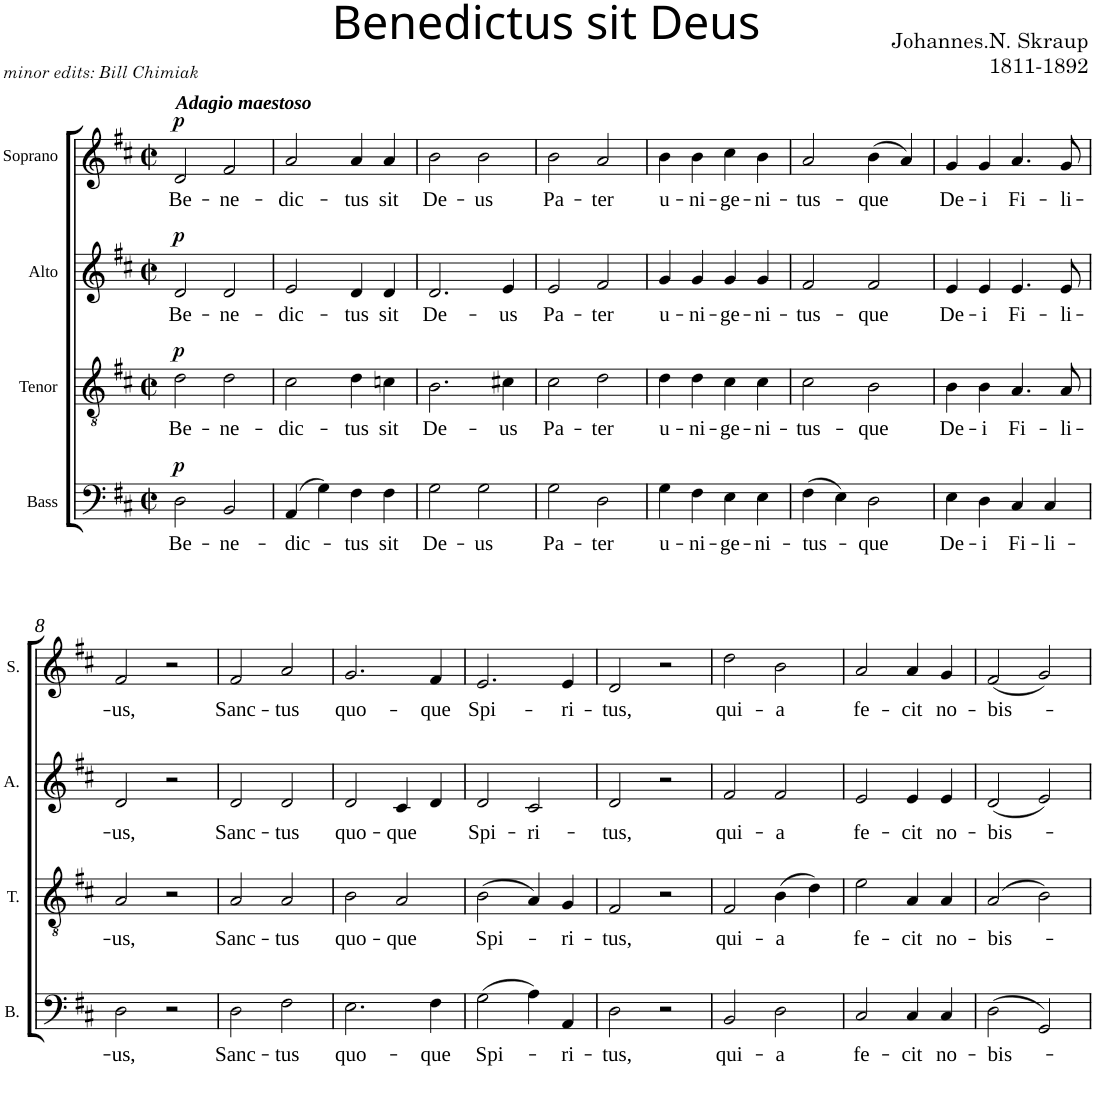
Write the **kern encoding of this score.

**kern	**text	**dynam	**kern	**text	**dynam	**kern	**text	**dynam	**kern	**text	**dynam
*part4	*part4	*part4	*part3	*part3	*part3	*part2	*part2	*part2	*part1	*part1	*part1
*staff4	*staff4	*staff4	*staff3	*staff3	*staff3	*staff2	*staff2	*staff2	*staff1	*staff1	*staff1
*I"Bass	*	*	*I"Tenor	*	*	*I"Alto	*	*	*I"Soprano	*	*
*I'B.	*	*	*I'T.	*	*	*I'A.	*	*	*I'S.	*	*
*clefF4	*	*	*clefGv2	*	*	*clefG2	*	*	*clefG2	*	*
*k[f#c#]	*	*	*k[f#c#]	*	*	*k[f#c#]	*	*	*k[f#c#]	*	*
*D:	*	*	*D:	*	*	*D:	*	*	*D:	*	*
*M2/2	*	*	*M2/2	*	*	*M2/2	*	*	*M2/2	*	*
*met(c|)	*	*	*met(c|)	*	*	*met(c|)	*	*	*met(c|)	*	*
=1	=1	=1	=1	=1	=1	=1	=1	=1	=1	=1	=1
!	!	!	!	!	!	!	!	!	!LO:TX:a:Bi:t=Adagio maestoso	!	!
!	!LO:LY:b	!LO:DY:a	!	!LO:LY:b	!LO:DY:a	!	!LO:LY:b	!LO:DY:a	!	!LO:LY:b	!LO:DY:a
2D\	Be-	p	2d\	Be-	p	2d/	Be-	p	2d/	Be-	p
!	!LO:LY:b	!	!	!LO:LY:b	!	!	!LO:LY:b	!	!	!LO:LY:b	!
2BB/	-ne-	.	2d\	-ne-	.	2d/	-ne-	.	2f#/	-ne-	.
=2	=2	=2	=2	=2	=2	=2	=2	=2	=2	=2	=2
!	!LO:LY:b	!	!	!LO:LY:b	!	!	!LO:LY:b	!	!	!LO:LY:b	!
(4AA/	-dic-	.	2c#\	-dic-	.	2e/	-dic-	.	2a/	-dic-	.
4G\)	.	.	.	.	.	.	.	.	.	.	.
!	!LO:LY:b	!	!	!LO:LY:b	!	!	!LO:LY:b	!	!	!LO:LY:b	!
4F#\	-tus	.	4d\	-tus	.	4d/	-tus	.	4a/	-tus	.
!	!LO:LY:b	!	!	!LO:LY:b	!	!	!LO:LY:b	!	!	!LO:LY:b	!
4F#\	sit	.	4cn\	sit	.	4d/	sit	.	4a/	sit	.
=3	=3	=3	=3	=3	=3	=3	=3	=3	=3	=3	=3
!	!LO:LY:b	!	!	!LO:LY:b	!	!	!LO:LY:b	!	!	!LO:LY:b	!
2G\	De-	.	2.B\	De-	.	2.d/	De-	.	2b\	De-	.
!	!LO:LY:b	!	!	!	!	!	!	!	!	!LO:LY:b	!
2G\	-us	.	.	.	.	.	.	.	2b\	-us	.
!	!	!	!	!LO:LY:b	!	!	!LO:LY:b	!	!	!	!
.	.	.	4c#X\	-us	.	4e/	-us	.	.	.	.
=4	=4	=4	=4	=4	=4	=4	=4	=4	=4	=4	=4
!	!LO:LY:b	!	!	!LO:LY:b	!	!	!LO:LY:b	!	!	!LO:LY:b	!
2G\	Pa-	.	2c#\	Pa-	.	2e/	Pa-	.	2b\	Pa-	.
!	!LO:LY:b	!	!	!LO:LY:b	!	!	!LO:LY:b	!	!	!LO:LY:b	!
2D\	-ter	.	2d\	-ter	.	2f#/	-ter	.	2a/	-ter	.
=5	=5	=5	=5	=5	=5	=5	=5	=5	=5	=5	=5
!	!LO:LY:b	!	!	!LO:LY:b	!	!	!LO:LY:b	!	!	!LO:LY:b	!
4G\	u-	.	4d\	u-	.	4g/	u-	.	4b\	u-	.
!	!LO:LY:b	!	!	!LO:LY:b	!	!	!LO:LY:b	!	!	!LO:LY:b	!
4F#\	-ni-	.	4d\	-ni-	.	4g/	-ni-	.	4b\	-ni-	.
!	!LO:LY:b	!	!	!LO:LY:b	!	!	!LO:LY:b	!	!	!LO:LY:b	!
4E\	-ge-	.	4c#\	-ge-	.	4g/	-ge-	.	4cc#\	-ge-	.
!	!LO:LY:b	!	!	!LO:LY:b	!	!	!LO:LY:b	!	!	!LO:LY:b	!
4E\	-ni-	.	4c#\	-ni-	.	4g/	-ni-	.	4b\	-ni-	.
=6	=6	=6	=6	=6	=6	=6	=6	=6	=6	=6	=6
!	!LO:LY:b	!	!	!LO:LY:b	!	!	!LO:LY:b	!	!	!LO:LY:b	!
(>4F#\	-tus-	.	2c#\	-tus-	.	2f#/	-tus-	.	2a/	-tus-	.
4E\)	.	.	.	.	.	.	.	.	.	.	.
!	!LO:LY:b	!	!	!LO:LY:b	!	!	!LO:LY:b	!	!	!LO:LY:b	!
2D\	-que	.	2B\	-que	.	2f#/	-que	.	(>4b\	-que	.
.	.	.	.	.	.	.	.	.	4a/)	.	.
=7	=7	=7	=7	=7	=7	=7	=7	=7	=7	=7	=7
!	!LO:LY:b	!	!	!LO:LY:b	!	!	!LO:LY:b	!	!	!LO:LY:b	!
4E\	De-	.	4B\	De-	.	4e/	De-	.	4g/	De-	.
!	!LO:LY:b	!	!	!LO:LY:b	!	!	!LO:LY:b	!	!	!LO:LY:b	!
4D\	-i	.	4B\	-i	.	4e/	-i	.	4g/	-i	.
!	!LO:LY:b	!	!	!LO:LY:b	!	!	!LO:LY:b	!	!	!LO:LY:b	!
4C#/	Fi-	.	4.A/	Fi-	.	4.e/	Fi-	.	4.a/	Fi-	.
!	!LO:LY:b	!	!	!	!	!	!	!	!	!	!
4C#/	-li-	.	.	.	.	.	.	.	.	.	.
!	!	!	!	!LO:LY:b	!	!	!LO:LY:b	!	!	!LO:LY:b	!
.	.	.	8A/	-li-	.	8e/	-li-	.	8g/	-li-	.
!!LO:LB:g=z
=8	=8	=8	=8	=8	=8	=8	=8	=8	=8	=8	=8
!	!LO:LY:b	!	!	!LO:LY:b	!	!	!LO:LY:b	!	!	!LO:LY:b	!
2D\	-us,	.	2A/	-us,	.	2d/	-us,	.	2f#/	-us,	.
2r	.	.	2r	.	.	2r	.	.	2r	.	.
=9	=9	=9	=9	=9	=9	=9	=9	=9	=9	=9	=9
!	!LO:LY:b	!	!	!LO:LY:b	!	!	!LO:LY:b	!	!	!LO:LY:b	!
2D\	Sanc-	.	2A/	Sanc-	.	2d/	Sanc-	.	2f#/	Sanc-	.
!	!LO:LY:b	!	!	!LO:LY:b	!	!	!LO:LY:b	!	!	!LO:LY:b	!
2F#\	-tus	.	2A/	-tus	.	2d/	-tus	.	2a/	-tus	.
=10	=10	=10	=10	=10	=10	=10	=10	=10	=10	=10	=10
!	!LO:LY:b	!	!	!LO:LY:b	!	!	!LO:LY:b	!	!	!LO:LY:b	!
2.E\	quo-	.	2B\	quo-	.	2d/	quo-	.	2.g/	quo-	.
!	!	!	!	!LO:LY:b	!	!	!LO:LY:b	!	!	!	!
.	.	.	2A/	-que	.	4c#/	-que	.	.	.	.
!	!LO:LY:b	!	!	!	!	!	!	!	!	!LO:LY:b	!
4F#\	-que	.	.	.	.	4d/	.	.	4f#/	-que	.
=11	=11	=11	=11	=11	=11	=11	=11	=11	=11	=11	=11
!	!LO:LY:b	!	!	!LO:LY:b	!	!	!LO:LY:b	!	!	!LO:LY:b	!
(>2G\	Spi-	.	(>2B\	Spi-	.	2d/	Spi-	.	2.e/	Spi-	.
!	!	!	!	!	!	!	!LO:LY:b	!	!	!	!
4A\)	.	.	4A/)	.	.	2c#/	-ri-	.	.	.	.
!	!LO:LY:b	!	!	!LO:LY:b	!	!	!	!	!	!LO:LY:b	!
4AA/	-ri-	.	4G/	-ri-	.	.	.	.	4e/	-ri-	.
=12	=12	=12	=12	=12	=12	=12	=12	=12	=12	=12	=12
!	!LO:LY:b	!	!	!LO:LY:b	!	!	!LO:LY:b	!	!	!LO:LY:b	!
2D\	-tus,	.	2F#/	-tus,	.	2d/	-tus,	.	2d/	-tus,	.
2r	.	.	2r	.	.	2r	.	.	2r	.	.
=13	=13	=13	=13	=13	=13	=13	=13	=13	=13	=13	=13
!	!LO:LY:b	!	!	!LO:LY:b	!	!	!LO:LY:b	!	!	!LO:LY:b	!
2BB/	qui-	.	2F#/	qui-	.	2f#/	qui-	.	2dd\	qui-	.
!	!LO:LY:b	!	!	!LO:LY:b	!	!	!LO:LY:b	!	!	!LO:LY:b	!
2D\	-a	.	(>4B\	-a	.	2f#/	-a	.	2b\	-a	.
.	.	.	4d\)	.	.	.	.	.	.	.	.
=14	=14	=14	=14	=14	=14	=14	=14	=14	=14	=14	=14
!	!LO:LY:b	!	!	!LO:LY:b	!	!	!LO:LY:b	!	!	!LO:LY:b	!
2C#/	fe-	.	2e\	fe-	.	2e/	fe-	.	2a/	fe-	.
!	!LO:LY:b	!	!	!LO:LY:b	!	!	!LO:LY:b	!	!	!LO:LY:b	!
4C#/	-cit	.	4A/	-cit	.	4e/	-cit	.	4a/	-cit	.
!	!LO:LY:b	!	!	!LO:LY:b	!	!	!LO:LY:b	!	!	!LO:LY:b	!
4C#/	no-	.	4A/	no-	.	4e/	no-	.	4g/	no-	.
=15	=15	=15	=15	=15	=15	=15	=15	=15	=15	=15	=15
!	!LO:LY:b	!	!	!LO:LY:b	!	!	!LO:LY:b	!	!	!LO:LY:b	!
(>2D\	-bis-	.	(2A/	-bis-	.	(<2d/	-bis-	.	(<2f#/	-bis-	.
2GG/)	.	.	2B\)	.	.	2e/)	.	.	2g/)	.	.
=	=	=	=	=	=	=	=	=	=	=	=
*-	*-	*-	*-	*-	*-	*-	*-	*-	*-	*-	*-
